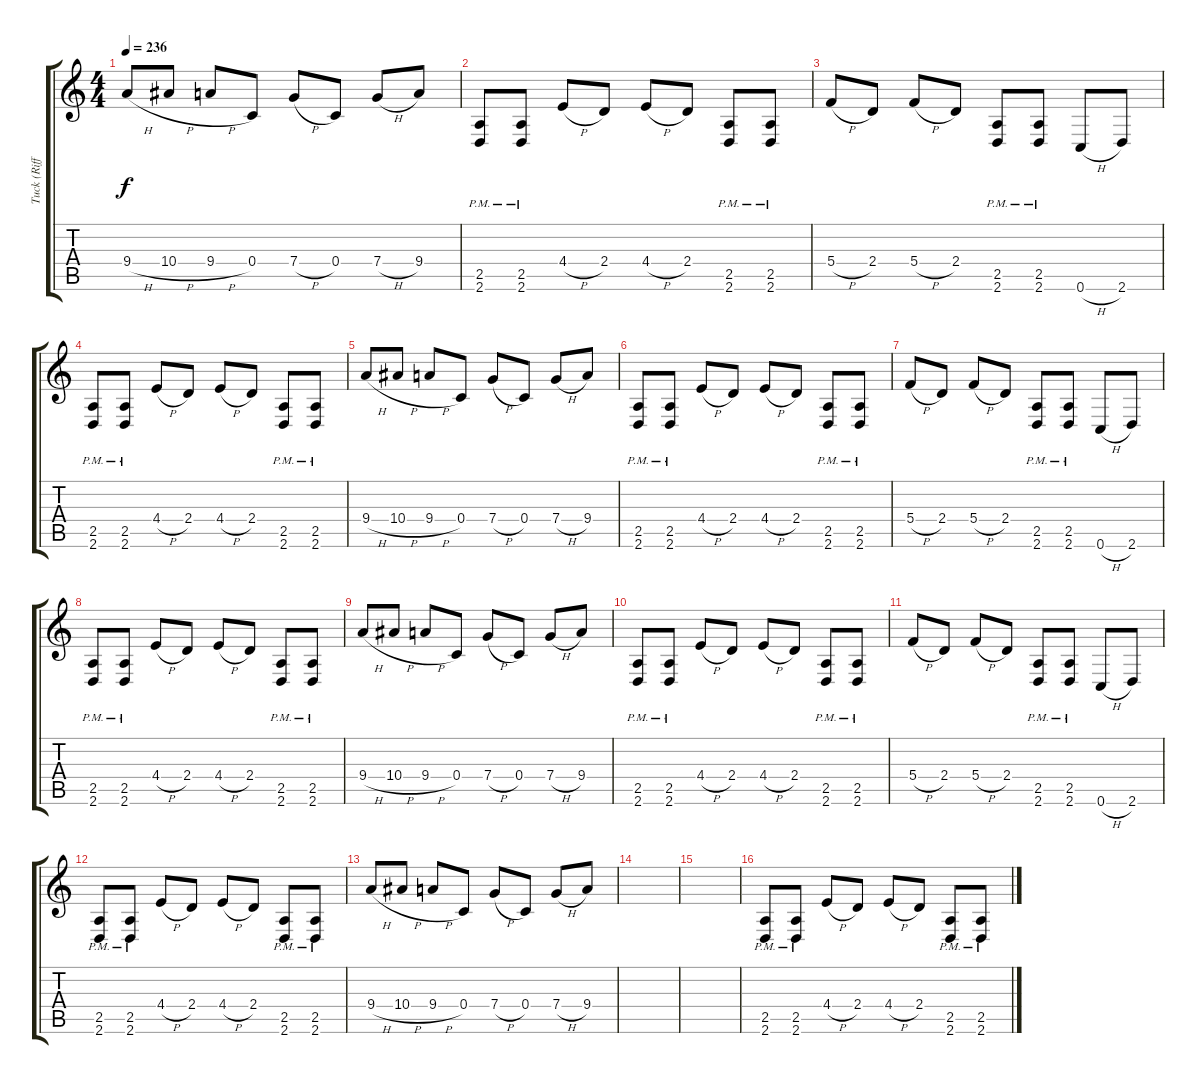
\track ("Tuck (Riff)" "Tuck (Riff") {instrument distortionguitar}
\staff {score tabs}
\tuning (D4 A3 F3 C3 G2 C2) {hide}
\ts (4 4)
\tempo 236
\clef g2
\ks c
9.4{h}.8{dy f} 10.4{h}.8 9.4{h}.8 0.4.8 7.4{h}.8 0.4.8 7.4{h}.8 9.4.8 |
(2.5{pm} 2.6{pm}).8 (2.5{pm} 2.6{pm}).8 4.4{h}.8 2.4.8 4.4{h}.8 2.4.8 (2.5{pm} 2.6{pm}).8 (2.5{pm} 2.6{pm}).8 |
5.4{h}.8 2.4.8 5.4{h}.8 2.4.8 (2.5{pm} 2.6{pm}).8 (2.5{pm} 2.6{pm}).8 0.6{h}.8 2.6.8 |
(2.5{pm} 2.6{pm}).8 (2.5{pm} 2.6{pm}).8 4.4{h}.8 2.4.8 4.4{h}.8 2.4.8 (2.5{pm} 2.6{pm}).8 (2.5{pm} 2.6{pm}).8 |
9.4{h}.8 10.4{h}.8 9.4{h}.8 0.4.8 7.4{h}.8 0.4.8 7.4{h}.8 9.4.8 |
(2.5{pm} 2.6{pm}).8 (2.5{pm} 2.6{pm}).8 4.4{h}.8 2.4.8 4.4{h}.8 2.4.8 (2.5{pm} 2.6{pm}).8 (2.5{pm} 2.6{pm}).8 |
5.4{h}.8 2.4.8 5.4{h}.8 2.4.8 (2.5{pm} 2.6{pm}).8 (2.5{pm} 2.6{pm}).8 0.6{h}.8 2.6.8 |
(2.5{pm} 2.6{pm}).8 (2.5{pm} 2.6{pm}).8 4.4{h}.8 2.4.8 4.4{h}.8 2.4.8 (2.5{pm} 2.6{pm}).8 (2.5{pm} 2.6{pm}).8 |
9.4{h}.8 10.4{h}.8 9.4{h}.8 0.4.8 7.4{h}.8 0.4.8 7.4{h}.8 9.4.8 |
(2.5{pm} 2.6{pm}).8 (2.5{pm} 2.6{pm}).8 4.4{h}.8 2.4.8 4.4{h}.8 2.4.8 (2.5{pm} 2.6{pm}).8 (2.5{pm} 2.6{pm}).8 |
5.4{h}.8 2.4.8 5.4{h}.8 2.4.8 (2.5{pm} 2.6{pm}).8 (2.5{pm} 2.6{pm}).8 0.6{h}.8 2.6.8 |
(2.5{pm} 2.6{pm}).8 (2.5{pm} 2.6{pm}).8 4.4{h}.8 2.4.8 4.4{h}.8 2.4.8 (2.5{pm} 2.6{pm}).8 (2.5{pm} 2.6{pm}).8 |
9.4{h}.8 10.4{h}.8 9.4{h}.8 0.4.8 7.4{h}.8 0.4.8 7.4{h}.8 9.4.8 |
|
|
(2.5{pm} 2.6{pm}).8 (2.5{pm} 2.6{pm}).8 4.4{h}.8 2.4.8 4.4{h}.8 2.4.8 (2.5{pm} 2.6{pm}).8 (2.5{pm} 2.6{pm}).8
